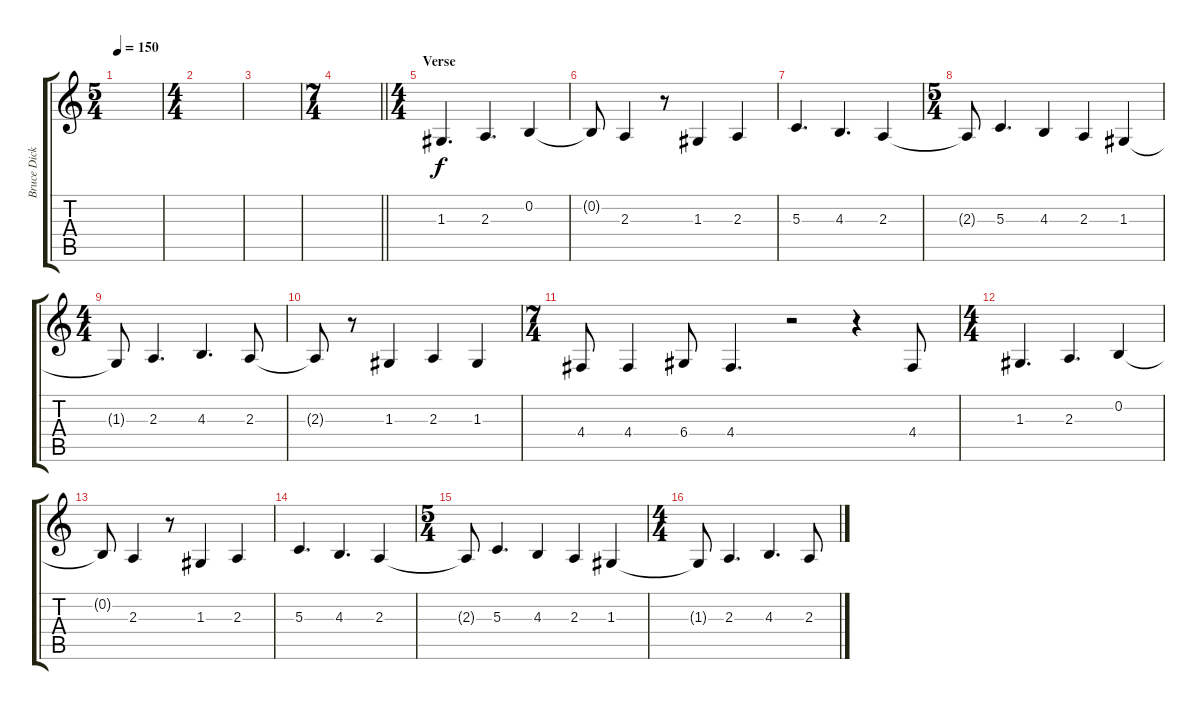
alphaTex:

\track ("Bruce Dickinson" "Bruce Dick") {instrument violin}
\staff {score tabs}
\tuning (E4 B3 G3 D3 A2 E2) {hide}
\ts (5 4)
\tempo 150
\clef g2
\ks c
|
\ts (4 4)
|
|
\ts (7 4)
\barLineRight lightlight
|
\ts (4 4)
\section ("" "Verse")
1.3.4{d} 2.3.4{d} 0.2.4 |
0.2{t}.8 2.3.4 r.8 1.3.4 2.3.4 |
5.3.4{d} 4.3.4{d} 2.3.4 |
\ts (5 4)
2.3{t}.8 5.3.4{d} 4.3.4 2.3.4 1.3.4 |
\ts (4 4)
1.3{t}.8 2.3.4{d} 4.3.4{d} 2.3.8 |
2.3{t}.8 r.8 1.3.4 2.3.4 1.3.4 |
\ts (7 4)
4.4.8 4.4.4 6.4.8 4.4.4{d} r.2 r.4 4.4.8 |
\ts (4 4)
1.3.4{d} 2.3.4{d} 0.2.4 |
0.2{t}.8 2.3.4 r.8 1.3.4 2.3.4 |
5.3.4{d} 4.3.4{d} 2.3.4 |
\ts (5 4)
2.3{t}.8 5.3.4{d} 4.3.4 2.3.4 1.3.4 |
\ts (4 4)
1.3{t}.8 2.3.4{d} 4.3.4{d} 2.3.8
